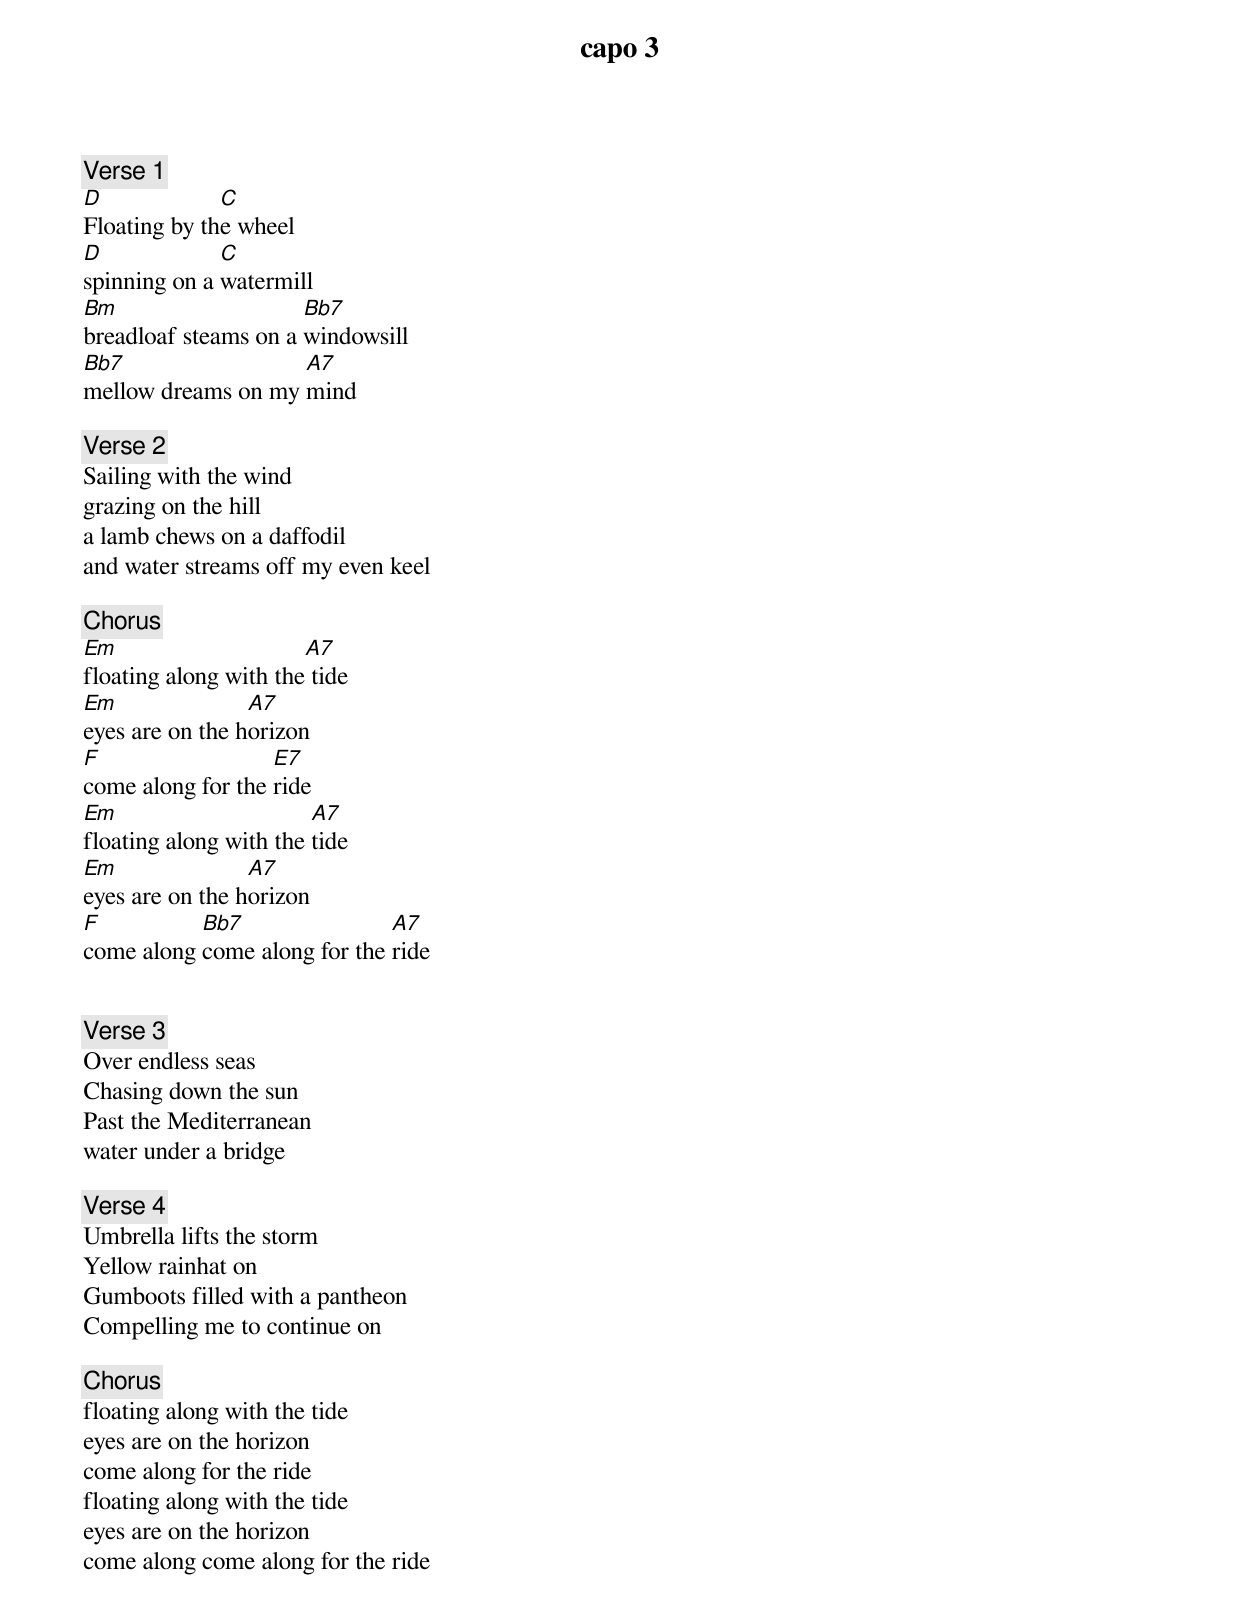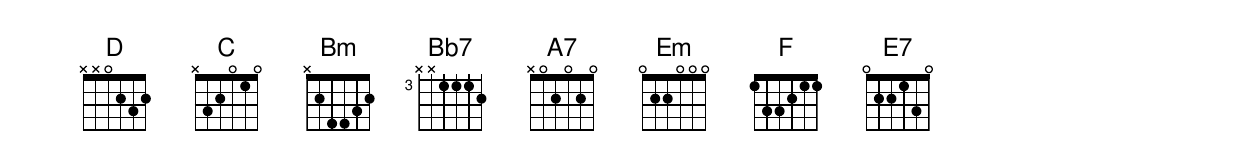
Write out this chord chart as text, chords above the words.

capo 3

[Verse 1]
D             C
Floating by the wheel
D             C
spinning on a watermill
Bm                    Bb7
breadloaf steams on a windowsill
Bb7                 A7
mellow dreams on my mind

[Verse 2]
Sailing with the wind
grazing on the hill
a lamb chews on a daffodil
and water streams off my even keel

[Chorus]
Em                     A7
floating along with the tide
Em               A7
eyes are on the horizon
F                  E7
come along for the ride
Em                      A7
floating along with the tide
Em               A7
eyes are on the horizon
F          Bb7                A7
come along come along for the ride


[Verse 3]
Over endless seas
Chasing down the sun
Past the Mediterranean
water under a bridge

[Verse 4]
Umbrella lifts the storm
Yellow rainhat on
Gumboots filled with a pantheon
Compelling me to continue on

[Chorus]
floating along with the tide
eyes are on the horizon
come along for the ride
floating along with the tide
eyes are on the horizon
come along come along for the ride
